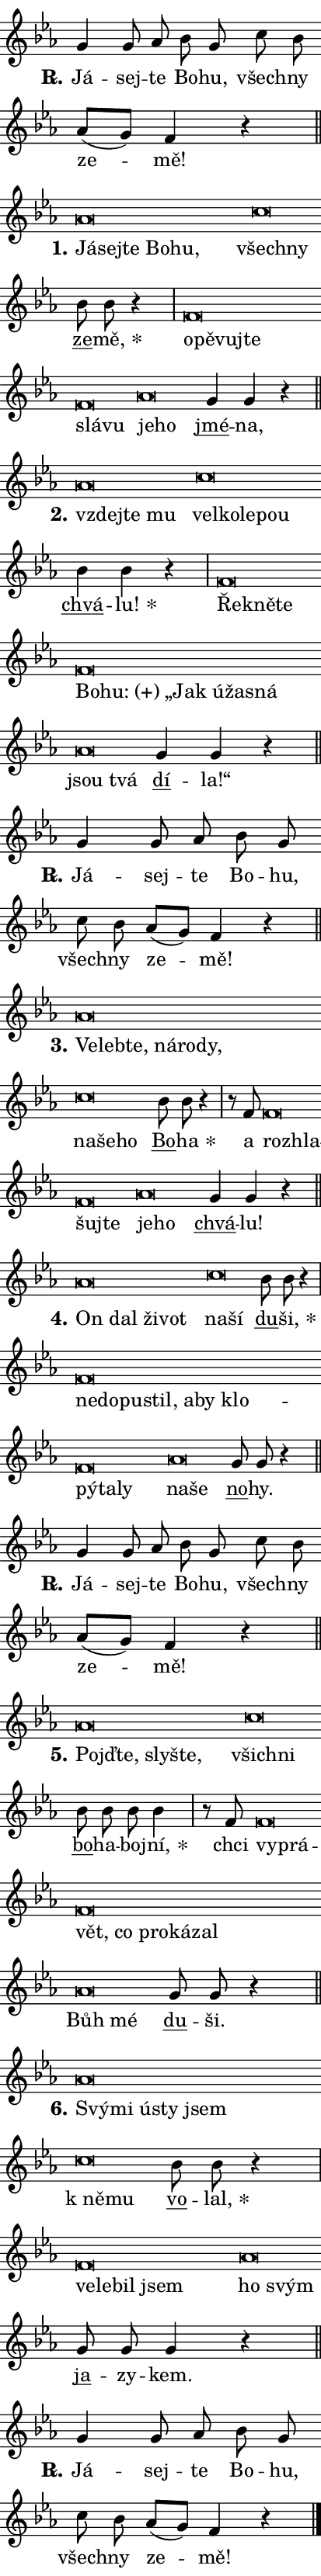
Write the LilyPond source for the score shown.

\version "2.22.1"
\header { tagline = "" }
\paper {
  indent = 0\cm
  top-margin = 0\cm
  right-margin = 0\cm
  bottom-margin = 0\cm
  left-margin = 0\cm
  paper-width = 7\cm
  page-breaking = #ly:one-page-breaking
  system-system-spacing.basic-distance = #11
  score-system-spacing.basic-distance = #11
  ragged-last = ##f
}


%% Author: Thomas Morley
%% https://lists.gnu.org/archive/html/lilypond-user/2020-05/msg00002.html
#(define (line-position grob)
"Returns position of @var[grob} in current system:
   @code{'start}, if at first time-step
   @code{'end}, if at last time-step
   @code{'middle} otherwise
"
  (let* ((col (ly:item-get-column grob))
         (ln (ly:grob-object col 'left-neighbor))
         (rn (ly:grob-object col 'right-neighbor))
         (col-to-check-left (if (ly:grob? ln) ln col))
         (col-to-check-right (if (ly:grob? rn) rn col))
         (break-dir-left
           (and
             (ly:grob-property col-to-check-left 'non-musical #f)
             (ly:item-break-dir col-to-check-left)))
         (break-dir-right
           (and
             (ly:grob-property col-to-check-right 'non-musical #f)
             (ly:item-break-dir col-to-check-right))))
        (cond ((eqv? 1 break-dir-left) 'start)
              ((eqv? -1 break-dir-right) 'end)
              (else 'middle))))

#(define (tranparent-at-line-position vctor)
  (lambda (grob)
  "Relying on @code{line-position} select the relevant enry from @var{vctor}.
Used to determine transparency,"
    (case (line-position grob)
      ((end) (not (vector-ref vctor 0)))
      ((middle) (not (vector-ref vctor 1)))
      ((start) (not (vector-ref vctor 2))))))

noteHeadBreakVisibility =
#(define-music-function (break-visibility)(vector?)
"Makes @code{NoteHead}s transparent relying on @var{break-visibility}"
#{
  \override NoteHead.transparent =
    #(tranparent-at-line-position break-visibility)
#})

#(define delete-ledgers-for-transparent-note-heads
  (lambda (grob)
    "Reads whether a @code{NoteHead} is transparent.
If so this @code{NoteHead} is removed from @code{'note-heads} from
@var{grob}, which is supposed to be @code{LedgerLineSpanner}.
As a result ledgers are not printed for this @code{NoteHead}"
    (let* ((nhds-array (ly:grob-object grob 'note-heads))
           (nhds-list
             (if (ly:grob-array? nhds-array)
                 (ly:grob-array->list nhds-array)
                 '()))
           ;; Relies on the transparent-property being done before
           ;; Staff.LedgerLineSpanner.after-line-breaking is executed.
           ;; This is fragile ...
           (to-keep
             (remove
               (lambda (nhd)
                 (ly:grob-property nhd 'transparent #f))
               nhds-list)))
      ;; TODO find a better method to iterate over grob-arrays, similiar
      ;; to filter/remove etc for lists
      ;; For now rebuilt from scratch
      (set! (ly:grob-object grob 'note-heads)  '())
      (for-each
        (lambda (nhd)
          (ly:pointer-group-interface::add-grob grob 'note-heads nhd))
        to-keep))))

hideNotes = {
  \noteHeadBreakVisibility #begin-of-line-visible
}
unHideNotes = {
  \noteHeadBreakVisibility #all-visible
}

% work-around for resetting accidentals
% https://lilypond.org/doc/v2.23/Documentation/notation/displaying-rhythms#unmetered-music
cadenzaMeasure = {
  \cadenzaOff
  \partial 1024 s1024
  \cadenzaOn
}

#(define-markup-command (accent layout props text) (markup?)
  "Underline accented syllable"
  (interpret-markup layout props
    #{\markup \override #'(offset . 4.3) \underline { #text }#}))

responsum = \markup \concat {
  "R" \hspace #-1.05 \path #0.1 #'((moveto 0 0.07) (lineto 0.9 0.8)) \hspace #0.05 "."
}

\layout {
    \context {
        \Staff
        \remove "Time_signature_engraver"
        \override LedgerLineSpanner.after-line-breaking = #delete-ledgers-for-transparent-note-heads
    }
    \context {
        \Voice {
            \override NoteHead.output-attributes = #'((class . "notehead"))
            \override Hairpin.height = #0.55
        }
    }
    \context {
        \Lyrics {
            \override StanzaNumber.output-attributes = #'((class . "stanzanumber"))
            \override LyricSpace.minimum-distance = #0.9
            \override LyricText.font-name = #"TeX Gyre Schola"
            \override LyricText.font-size = 1
            \override StanzaNumber.font-name = #"TeX Gyre Schola Bold"
            \override StanzaNumber.font-size = 1
        }
    }
}

% magnetic-lyrics.ily
%
%   written by
%     Jean Abou Samra <jean@abou-samra.fr>
%     Werner Lemberg <wl@gnu.org>
%
%   adapted by
%     Jiri Hon <jiri.hon@gmail.com>
%
% Version 2022-Apr-15

% https://www.mail-archive.com/lilypond-user@gnu.org/msg149350.html

#(define (Left_hyphen_pointer_engraver context)
   "Collect syllable-hyphen-syllable occurrences in lyrics and store
them in properties.  This engraver only looks to the left.  For
example, if the lyrics input is @code{foo -- bar}, it does the
following.

@itemize @bullet
@item
Set the @code{text} property of the @code{LyricHyphen} grob between
@q{foo} and @q{bar} to @code{foo}.

@item
Set the @code{left-hyphen} property of the @code{LyricText} grob with
text @q{foo} to the @code{LyricHyphen} grob between @q{foo} and
@q{bar}.
@end itemize

Use this auxiliary engraver in combination with the
@code{lyric-@/text::@/apply-@/magnetic-@/offset!} hook."
   (let ((hyphen #f)
         (text #f))
     (make-engraver
      (acknowledgers
       ((lyric-syllable-interface engraver grob source-engraver)
        (set! text grob)))
      (end-acknowledgers
       ((lyric-hyphen-interface engraver grob source-engraver)
        ;(when (not (grob::has-interface grob 'lyric-space-interface))
          (set! hyphen grob)));)
      ((stop-translation-timestep engraver)
       (when (and text hyphen)
         (ly:grob-set-object! text 'left-hyphen hyphen))
       (set! text #f)
       (set! hyphen #f)))))

#(define (lyric-text::apply-magnetic-offset! grob)
   "If the space between two syllables is less than the value in
property @code{LyricText@/.details@/.squash-threshold}, move the right
syllable to the left so that it gets concatenated with the left
syllable.

Use this function as a hook for
@code{LyricText@/.after-@/line-@/breaking} if the
@code{Left_@/hyphen_@/pointer_@/engraver} is active."
   (let ((hyphen (ly:grob-object grob 'left-hyphen #f)))
     (when hyphen
       (let ((left-text (ly:spanner-bound hyphen LEFT)))
         (when (grob::has-interface left-text 'lyric-syllable-interface)
           (let* ((common (ly:grob-common-refpoint grob left-text X))
                  (this-x-ext (ly:grob-extent grob common X))
                  (left-x-ext
                   (begin
                     ;; Trigger magnetism for left-text.
                     (ly:grob-property left-text 'after-line-breaking)
                     (ly:grob-extent left-text common X)))
                  ;; `delta` is the gap width between two syllables.
                  (delta (- (interval-start this-x-ext)
                            (interval-end left-x-ext)))
                  (details (ly:grob-property grob 'details))
                  (threshold (assoc-get 'squash-threshold details 0.2)))
             (when (< delta threshold)
               (let* (;; We have to manipulate the input text so that
                      ;; ligatures crossing syllable boundaries are not
                      ;; disabled.  For languages based on the Latin
                      ;; script this is essentially a beautification.
                      ;; However, for non-Western scripts it can be a
                      ;; necessity.
                      (lt (ly:grob-property left-text 'text))
                      (rt (ly:grob-property grob 'text))
                      (is-space (grob::has-interface hyphen 'lyric-space-interface))
                      (space (if is-space " " ""))
                      (space-markup (grob-interpret-markup grob " "))
                      (space-size (interval-length (ly:stencil-extent space-markup X)))
                      (extra-delta (if is-space space-size 0))
                      ;; Append new syllable.
                      (ltrt-space (if (and (string? lt) (string? rt))
                                (string-append lt space rt)
                                (make-concat-markup (list lt space rt))))
                      ;; Right-align `ltrt` to the right side.
                      (ltrt-space-markup (grob-interpret-markup
                               grob
                               (make-translate-markup
                                (cons (interval-length this-x-ext) 0)
                                (make-right-align-markup ltrt-space)))))
                 (begin
                   ;; Don't print `left-text`.
                   (ly:grob-set-property! left-text 'stencil #f)
                   ;; Set text and stencil (which holds all collected
                   ;; syllables so far) and shift it to the left.
                   (ly:grob-set-property! grob 'text ltrt-space)
                   (ly:grob-set-property! grob 'stencil ltrt-space-markup)
                   (ly:grob-translate-axis! grob (- (- delta extra-delta)) X))))))))))


#(define (lyric-hyphen::displace-bounds-first grob)
   ;; Make very sure this callback isn't triggered too early.
   (let ((left (ly:spanner-bound grob LEFT))
         (right (ly:spanner-bound grob RIGHT)))
     (ly:grob-property left 'after-line-breaking)
     (ly:grob-property right 'after-line-breaking)
     (ly:lyric-hyphen::print grob)))

squashThreshold = #0.4

\layout {
  \context {
    \Lyrics
    \consists #Left_hyphen_pointer_engraver
    \override LyricText.after-line-breaking =
      #lyric-text::apply-magnetic-offset!
    \override LyricHyphen.stencil = #lyric-hyphen::displace-bounds-first
    \override LyricText.details.squash-threshold = \squashThreshold
    \override LyricHyphen.minimum-distance = 0
    \override LyricHyphen.minimum-length = \squashThreshold
  }
}

squash = \override LyricText.details.squash-threshold = 9999
unSquash = \override LyricText.details.squash-threshold = \squashThreshold

left = \override LyricText.self-alignment-X = #LEFT
unLeft = \revert LyricText.self-alignment-X

starOffset = #(lambda (grob) 
                (let ((x_offset (ly:self-alignment-interface::aligned-on-x-parent grob)))
                  (if (= x_offset 0) 0 (+ x_offset 1.2))))

star = #(define-music-function (syllable)(string?)
"Append star separator at the end of a syllable"
#{
  \once \override LyricText.X-offset = #starOffset
  \lyricmode { \markup {
    #syllable
    \override #'((font-name . "TeX Gyre Schola Bold")) \hspace #0.2 \lower #0.65 \larger "*"
  } }
#})

starAccent = #(define-music-function (syllable)(string?)
"Append star separator at the end of a syllable and make accent"
#{
  \once \override LyricText.X-offset = #starOffset
  \lyricmode { \markup {
    \accent #syllable
    \override #'((font-name . "TeX Gyre Schola Bold")) \hspace #0.2 \lower #0.65 \larger "*"
  } }
#})

breath = #(define-music-function (syllable)(string?)
"Append breathing indicator at the end of a syllable"
#{
  \lyricmode { \markup { #syllable "+" } }
#})

optionalBreath = #(define-music-function (syllable)(string?)
"Append optional breathing indicator at the end of a syllable"
#{
  \lyricmode { \markup { #syllable "(+)" } }
#})


\score {
    <<
        \new Voice = "melody" { \cadenzaOn \key es \major \relative { g'4 g8 as bes g \bar "" c bes \bar "" as[( g)] f4 r \cadenzaMeasure \bar "||" \break }
\relative { as'\breve*1/16 \hideNotes \breve*1/16 \bar "" \breve*1/16 \bar "" \breve*1/16 \breve*1/16 \bar "" \unHideNotes c\breve*1/16 \hideNotes \breve*1/16 \bar "" \unHideNotes \bar "" bes8 bes r4 \cadenzaMeasure \bar "|" f\breve*1/16 \hideNotes \breve*1/16 \bar "" \breve*1/16 \bar "" \breve*1/16 \bar "" \breve*1/16 \breve*1/16 \bar "" \unHideNotes as\breve*1/16 \hideNotes \breve*1/16 \bar "" \unHideNotes \bar "" g4 g r \cadenzaMeasure \bar "||" \break }
\relative { as'\breve*1/16 \hideNotes \breve*1/16 \breve*1/16 \bar "" \unHideNotes c\breve*1/16 \hideNotes \breve*1/16 \bar "" \breve*1/16 \breve*1/16 \bar "" \unHideNotes \bar "" bes4 bes r \cadenzaMeasure \bar "|" f\breve*1/16 \hideNotes \breve*1/16 \bar "" \breve*1/16 \bar "" \breve*1/16 \bar "" \breve*1/16 \bar "" \breve*1/16 \bar "" \breve*1/16 \bar "" \breve*1/16 \breve*1/16 \bar "" \unHideNotes as\breve*1/16 \hideNotes \breve*1/16 \bar "" \unHideNotes \bar "" g4 g r \cadenzaMeasure \bar "||" \break }
\relative { g'4 g8 as bes g \bar "" c bes \bar "" as[( g)] f4 r \cadenzaMeasure \bar "||" \break }
\relative { as'\breve*1/16 \hideNotes \breve*1/16 \bar "" \breve*1/16 \bar "" \breve*1/16 \bar "" \breve*1/16 \breve*1/16 \bar "" \unHideNotes c\breve*1/16 \hideNotes \breve*1/16 \breve*1/16 \bar "" \unHideNotes \bar "" bes8 bes r4 \cadenzaMeasure \bar "|" r8 f8 f\breve*1/16 \hideNotes \breve*1/16 \bar "" \breve*1/16 \breve*1/16 \bar "" \unHideNotes as\breve*1/16 \hideNotes \breve*1/16 \bar "" \unHideNotes \bar "" g4 g r \cadenzaMeasure \bar "||" \break }
\relative { as'\breve*1/16 \hideNotes \breve*1/16 \bar "" \breve*1/16 \breve*1/16 \bar "" \unHideNotes c\breve*1/16 \hideNotes \breve*1/16 \bar "" \unHideNotes \bar "" bes8 bes r4 \cadenzaMeasure \bar "|" f\breve*1/16 \hideNotes \breve*1/16 \bar "" \breve*1/16 \bar "" \breve*1/16 \bar "" \breve*1/16 \bar "" \breve*1/16 \bar "" \breve*1/16 \bar "" \breve*1/16 \bar "" \breve*1/16 \breve*1/16 \bar "" \unHideNotes as\breve*1/16 \hideNotes \breve*1/16 \bar "" \unHideNotes \bar "" g8 g r4 \cadenzaMeasure \bar "||" \break }
\relative { g'4 g8 as bes g \bar "" c bes \bar "" as[( g)] f4 r \cadenzaMeasure \bar "||" \break }
\relative { as'\breve*1/16 \hideNotes \breve*1/16 \bar "" \breve*1/16 \breve*1/16 \bar "" \unHideNotes c\breve*1/16 \hideNotes \breve*1/16 \bar "" \unHideNotes \bar "" bes8 bes bes bes4 \cadenzaMeasure \bar "|" r8 f8 f\breve*1/16 \hideNotes \breve*1/16 \bar "" \breve*1/16 \bar "" \breve*1/16 \bar "" \breve*1/16 \bar "" \breve*1/16 \breve*1/16 \bar "" \unHideNotes as\breve*1/16 \hideNotes \breve*1/16 \bar "" \unHideNotes \bar "" g8 g r4 \cadenzaMeasure \bar "||" \break }
\relative { as'\breve*1/16 \hideNotes \breve*1/16 \bar "" \breve*1/16 \bar "" \breve*1/16 \breve*1/16 \bar "" \unHideNotes c\breve*1/16 \hideNotes \breve*1/16 \bar "" \unHideNotes \bar "" bes8 bes r4 \cadenzaMeasure \bar "|" f\breve*1/16 \hideNotes \breve*1/16 \bar "" \breve*1/16 \breve*1/16 \bar "" \unHideNotes as\breve*1/16 \hideNotes \breve*1/16 \bar "" \unHideNotes \bar "" g8 g g4 r \cadenzaMeasure \bar "||" \break }
\relative { g'4 g8 as bes g \bar "" c bes \bar "" as[( g)] f4 r \cadenzaMeasure \bar "||" \break } \bar "|." }
        \new Lyrics \lyricsto "melody" { \lyricmode { \set stanza = \responsum
Já -- sej -- te Bo -- hu, všech -- ny ze -- mě!
\set stanza = "1."
\left Já -- \squash sej -- te Bo -- hu, \left \unLeft \unSquash všech -- \squash ny \unLeft \unSquash \markup \accent ze -- \star mě, \left o -- \squash pě -- vuj -- te slá -- vu \left \unLeft \unSquash je -- \squash ho \unLeft \unSquash \markup \accent jmé -- na,
\set stanza = "2."
\left vzdej -- \squash te mu \left \unLeft \unSquash vel -- \squash ko -- le -- pou \unLeft \unSquash \markup \accent chvá -- \star lu! \left Ře -- \squash kně -- te Bo -- \optionalBreath hu: „Jak ú -- ža -- sná \left \unLeft \unSquash jsou \squash tvá \unLeft \unSquash \markup \accent dí -- la!“
\set stanza = \responsum
Já -- sej -- te Bo -- hu, všech -- ny ze -- mě!
\set stanza = "3."
\left Ve -- \squash leb -- te, ná -- ro -- dy, \left \unLeft \unSquash na -- \squash še -- ho \unLeft \unSquash \markup \accent Bo -- \star ha a \left roz -- \squash hla -- šuj -- te \left \unLeft \unSquash je -- \squash ho \unLeft \unSquash \markup \accent chvá -- lu!
\set stanza = "4."
\left On \squash dal ži -- vot \left \unLeft \unSquash na -- \squash ší \unLeft \unSquash \markup \accent du -- \star ši, \left ne -- \squash do -- pu -- stil, a -- by klo -- pý -- ta -- ly \left \unLeft \unSquash na -- \squash še \unLeft \unSquash \markup \accent no -- hy.
\set stanza = \responsum
Já -- sej -- te Bo -- hu, všech -- ny ze -- mě!
\set stanza = "5."
\left Pojď -- \squash te, sly -- šte, \left \unLeft \unSquash všich -- \squash ni \unLeft \unSquash \markup \accent bo -- ha -- boj -- \star ní, chci \left vy -- \squash prá -- vět, co pro -- ká -- zal \left \unLeft \unSquash Bůh \squash mé \unLeft \unSquash \markup \accent du -- ši.
\set stanza = "6."
\left Svý -- \squash mi ú -- sty jsem \left \unLeft \unSquash "k ně" -- \squash mu \unLeft \unSquash \markup \accent vo -- \star lal, \left ve -- \squash le -- bil jsem \left \unLeft \unSquash ho \squash svým \unLeft \unSquash \markup \accent ja -- zy -- kem.
\set stanza = \responsum
Já -- sej -- te Bo -- hu, všech -- ny ze -- mě! } }
    >>
    \layout {}
}
